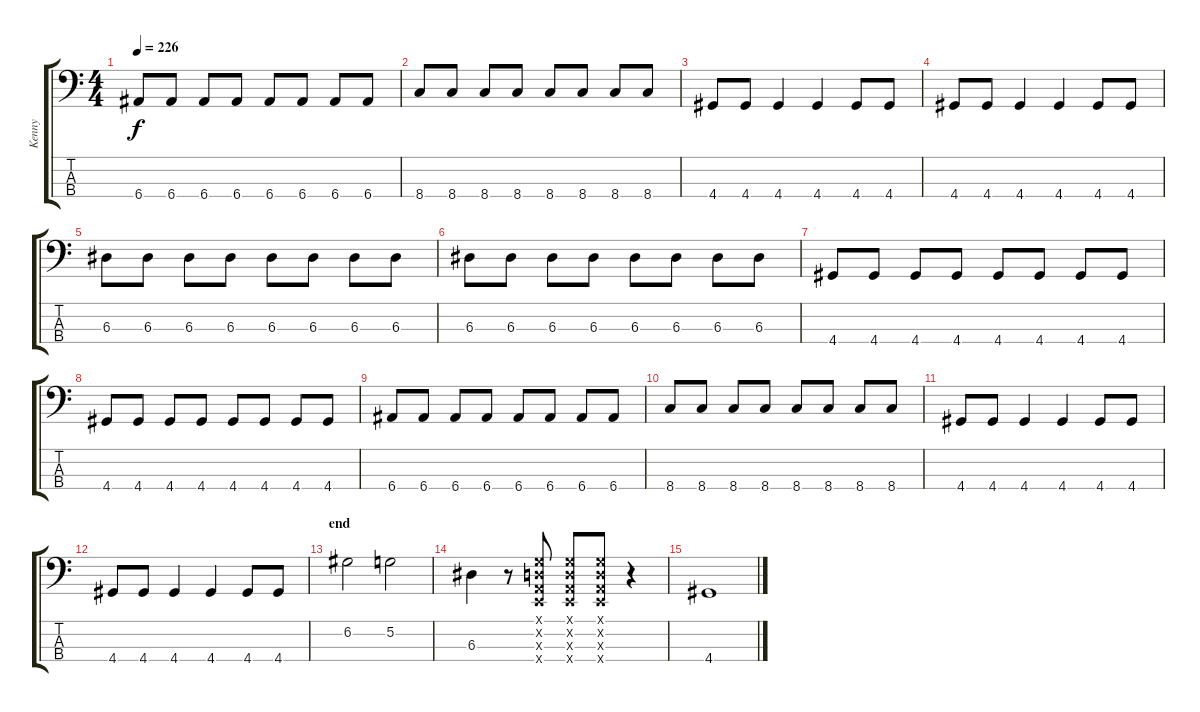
\track ("Kenny" "Kenny") {instrument electricbasspick}
\staff {score tabs}
\tuning (G2 D2 A1 E1) {hide}
\ts (4 4)
\tempo 226
\clef f4
\ks c
6.4.8{dy f} 6.4.8 6.4.8 6.4.8 6.4.8 6.4.8 6.4.8 6.4.8 |
8.4.8 8.4.8 8.4.8 8.4.8 8.4.8 8.4.8 8.4.8 8.4.8 |
4.4.8 4.4.8 4.4.4 4.4.4 4.4.8 4.4.8 |
4.4.8 4.4.8 4.4.4 4.4.4 4.4.8 4.4.8 |
6.3.8 6.3.8 6.3.8 6.3.8 6.3.8 6.3.8 6.3.8 6.3.8 |
6.3.8 6.3.8 6.3.8 6.3.8 6.3.8 6.3.8 6.3.8 6.3.8 |
4.4.8 4.4.8 4.4.8 4.4.8 4.4.8 4.4.8 4.4.8 4.4.8 |
4.4.8 4.4.8 4.4.8 4.4.8 4.4.8 4.4.8 4.4.8 4.4.8 |
6.4.8 6.4.8 6.4.8 6.4.8 6.4.8 6.4.8 6.4.8 6.4.8 |
8.4.8 8.4.8 8.4.8 8.4.8 8.4.8 8.4.8 8.4.8 8.4.8 |
4.4.8 4.4.8 4.4.4 4.4.4 4.4.8 4.4.8 |
4.4.8 4.4.8 4.4.4 4.4.4 4.4.8 4.4.8 |
\section ("" "end")
6.2.2 5.2.2 |
6.3.4 r.8 (0.1{x} 0.2{x} 0.3{x} 0.4{x}).8 (0.1{x} 0.2{x} 0.3{x} 0.4{x}).8 (0.1{x} 0.2{x} 0.3{x} 0.4{x}).8 r.4 |
4.4.1
